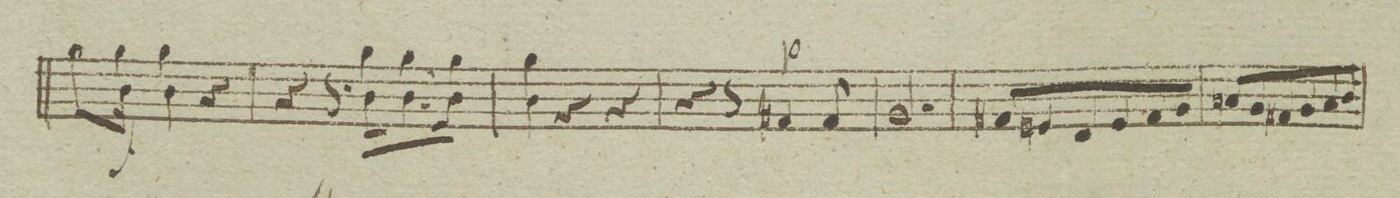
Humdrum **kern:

**kern	**dynam
*I"Violino. 1mo	*
*clefG2	*
*k[b-e-a-]	*
*M3/4	*
8.gg\L	.
16b-\Jk 16gg\	f
4b-\ 4gg\	.
4r	.
=37	=37
4r	.
8.r	.
16b-\KL 16gg\	.
8.b-\ 8.gg\	.
16b-\Jk 16gg\	.
=38	=38
4b-\ 4gg\	.
4r	.
4r	.
=39	=39
4r	.
8r	.
4f#X/	p
8f#/	.
=40	=40
2.g/	.
=41	=41
8f#X/L	.
8en/	.
8d/	.
8e/	.
8f#/	.
8g/J	.
=42	=42
8an/L	.
8g/	.
8f#X/	.
8g/	.
8a/	.
8b-/J	.
=43	=43
*-	*-
